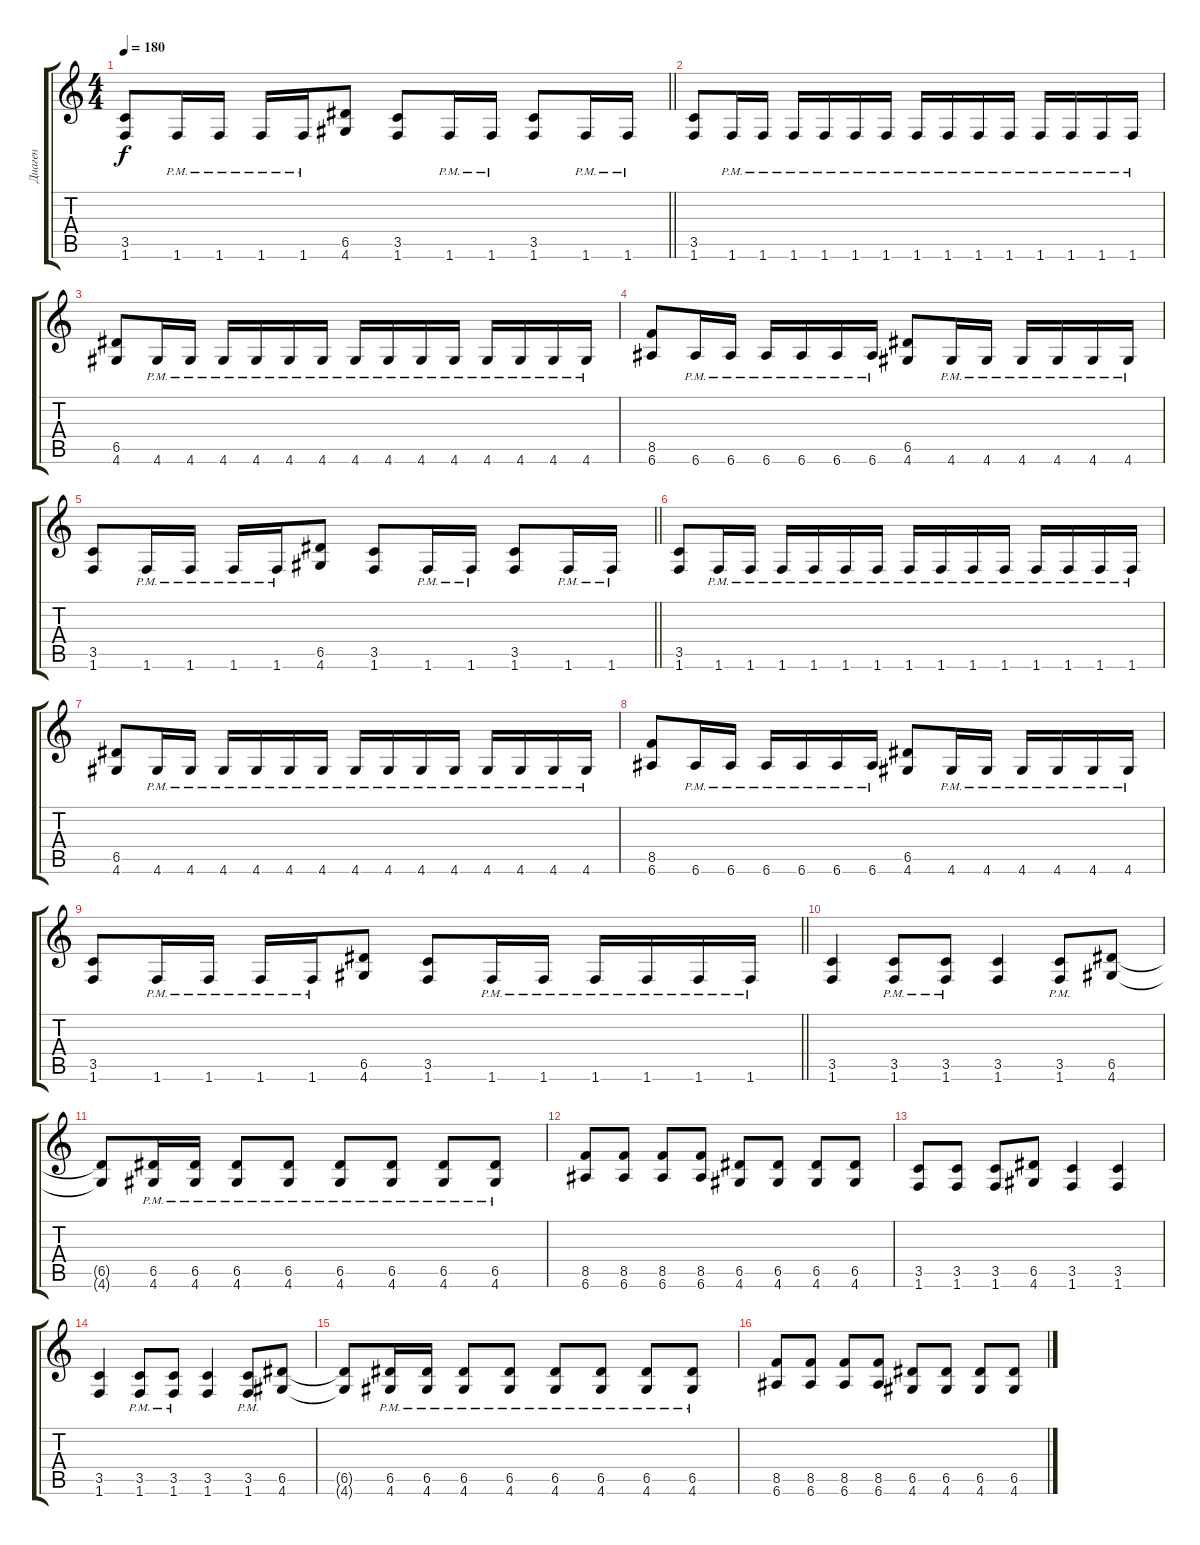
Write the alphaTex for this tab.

\track ("Диаген" "Диаген") {instrument distortionguitar}
\staff {score tabs}
\tuning (E4 B3 G3 D3 A2 E2) {hide}
\ts (4 4)
\tempo 180
\clef g2
\barLineRight lightlight
\ks c
(3.5 1.6).8{dy f} 1.6{pm}.16 1.6{pm}.16 1.6{pm}.16 1.6{pm}.16 (6.5 4.6).8 (3.5 1.6).8 1.6{pm}.16 1.6{pm}.16 (3.5 1.6).8 1.6{pm}.16 1.6{pm}.16 |
\section ("" "")
(3.5 1.6).8 1.6{pm}.16 1.6{pm}.16 1.6{pm}.16 1.6{pm}.16 1.6{pm}.16 1.6{pm}.16 1.6{pm}.16 1.6{pm}.16 1.6{pm}.16 1.6{pm}.16 1.6{pm}.16 1.6{pm}.16 1.6{pm}.16 1.6{pm}.16 |
(6.5 4.6).8 4.6{pm}.16 4.6{pm}.16 4.6{pm}.16 4.6{pm}.16 4.6{pm}.16 4.6{pm}.16 4.6{pm}.16 4.6{pm}.16 4.6{pm}.16 4.6{pm}.16 4.6{pm}.16 4.6{pm}.16 4.6{pm}.16 4.6{pm}.16 |
(8.5 6.6).8 6.6{pm}.16 6.6{pm}.16 6.6{pm}.16 6.6{pm}.16 6.6{pm}.16 6.6{pm}.16 (6.5 4.6).8 4.6{pm}.16 4.6{pm}.16 4.6{pm}.16 4.6{pm}.16 4.6{pm}.16 4.6{pm}.16 |
\barLineRight lightlight
(3.5 1.6).8 1.6{pm}.16 1.6{pm}.16 1.6{pm}.16 1.6{pm}.16 (6.5 4.6).8 (3.5 1.6).8 1.6{pm}.16 1.6{pm}.16 (3.5 1.6).8 1.6{pm}.16 1.6{pm}.16 |
(3.5 1.6).8 1.6{pm}.16 1.6{pm}.16 1.6{pm}.16 1.6{pm}.16 1.6{pm}.16 1.6{pm}.16 1.6{pm}.16 1.6{pm}.16 1.6{pm}.16 1.6{pm}.16 1.6{pm}.16 1.6{pm}.16 1.6{pm}.16 1.6{pm}.16 |
(6.5 4.6).8 4.6{pm}.16 4.6{pm}.16 4.6{pm}.16 4.6{pm}.16 4.6{pm}.16 4.6{pm}.16 4.6{pm}.16 4.6{pm}.16 4.6{pm}.16 4.6{pm}.16 4.6{pm}.16 4.6{pm}.16 4.6{pm}.16 4.6{pm}.16 |
(8.5 6.6).8 6.6{pm}.16 6.6{pm}.16 6.6{pm}.16 6.6{pm}.16 6.6{pm}.16 6.6{pm}.16 (6.5 4.6).8 4.6{pm}.16 4.6{pm}.16 4.6{pm}.16 4.6{pm}.16 4.6{pm}.16 4.6{pm}.16 |
\barLineRight lightlight
(3.5 1.6).8 1.6{pm}.16 1.6{pm}.16 1.6{pm}.16 1.6{pm}.16 (6.5 4.6).8 (3.5 1.6).8 1.6{pm}.16 1.6{pm}.16 1.6{pm}.16 1.6{pm}.16 1.6{pm}.16 1.6{pm}.16 |
(3.5 1.6).4 (3.5{pm} 1.6{pm}).8 (3.5{pm} 1.6{pm}).8 (3.5 1.6).4 (3.5{pm} 1.6{pm}).8 (6.5 4.6).8 |
(6.5{t} 4.6{t}).8 (6.5{pm} 4.6{pm}).16 (6.5{pm} 4.6{pm}).16 (6.5{pm} 4.6{pm}).8 (6.5{pm} 4.6{pm}).8 (6.5{pm} 4.6{pm}).8 (6.5{pm} 4.6{pm}).8 (6.5{pm} 4.6{pm}).8 (6.5{pm} 4.6{pm}).8 |
(8.5 6.6).8 (8.5 6.6).8 (8.5 6.6).8 (8.5 6.6).8 (6.5 4.6).8 (6.5 4.6).8 (6.5 4.6).8 (6.5 4.6).8 |
(3.5 1.6).8 (3.5 1.6).8 (3.5 1.6).8 (6.5 4.6).8 (3.5 1.6).4 (3.5 1.6).4 |
(3.5 1.6).4 (3.5{pm} 1.6{pm}).8 (3.5{pm} 1.6{pm}).8 (3.5 1.6).4 (3.5{pm} 1.6{pm}).8 (6.5 4.6).8 |
(6.5{t} 4.6{t}).8 (6.5{pm} 4.6{pm}).16 (6.5{pm} 4.6{pm}).16 (6.5{pm} 4.6{pm}).8 (6.5{pm} 4.6{pm}).8 (6.5{pm} 4.6{pm}).8 (6.5{pm} 4.6{pm}).8 (6.5{pm} 4.6{pm}).8 (6.5{pm} 4.6{pm}).8 |
(8.5 6.6).8 (8.5 6.6).8 (8.5 6.6).8 (8.5 6.6).8 (6.5 4.6).8 (6.5 4.6).8 (6.5 4.6).8 (6.5 4.6).8
